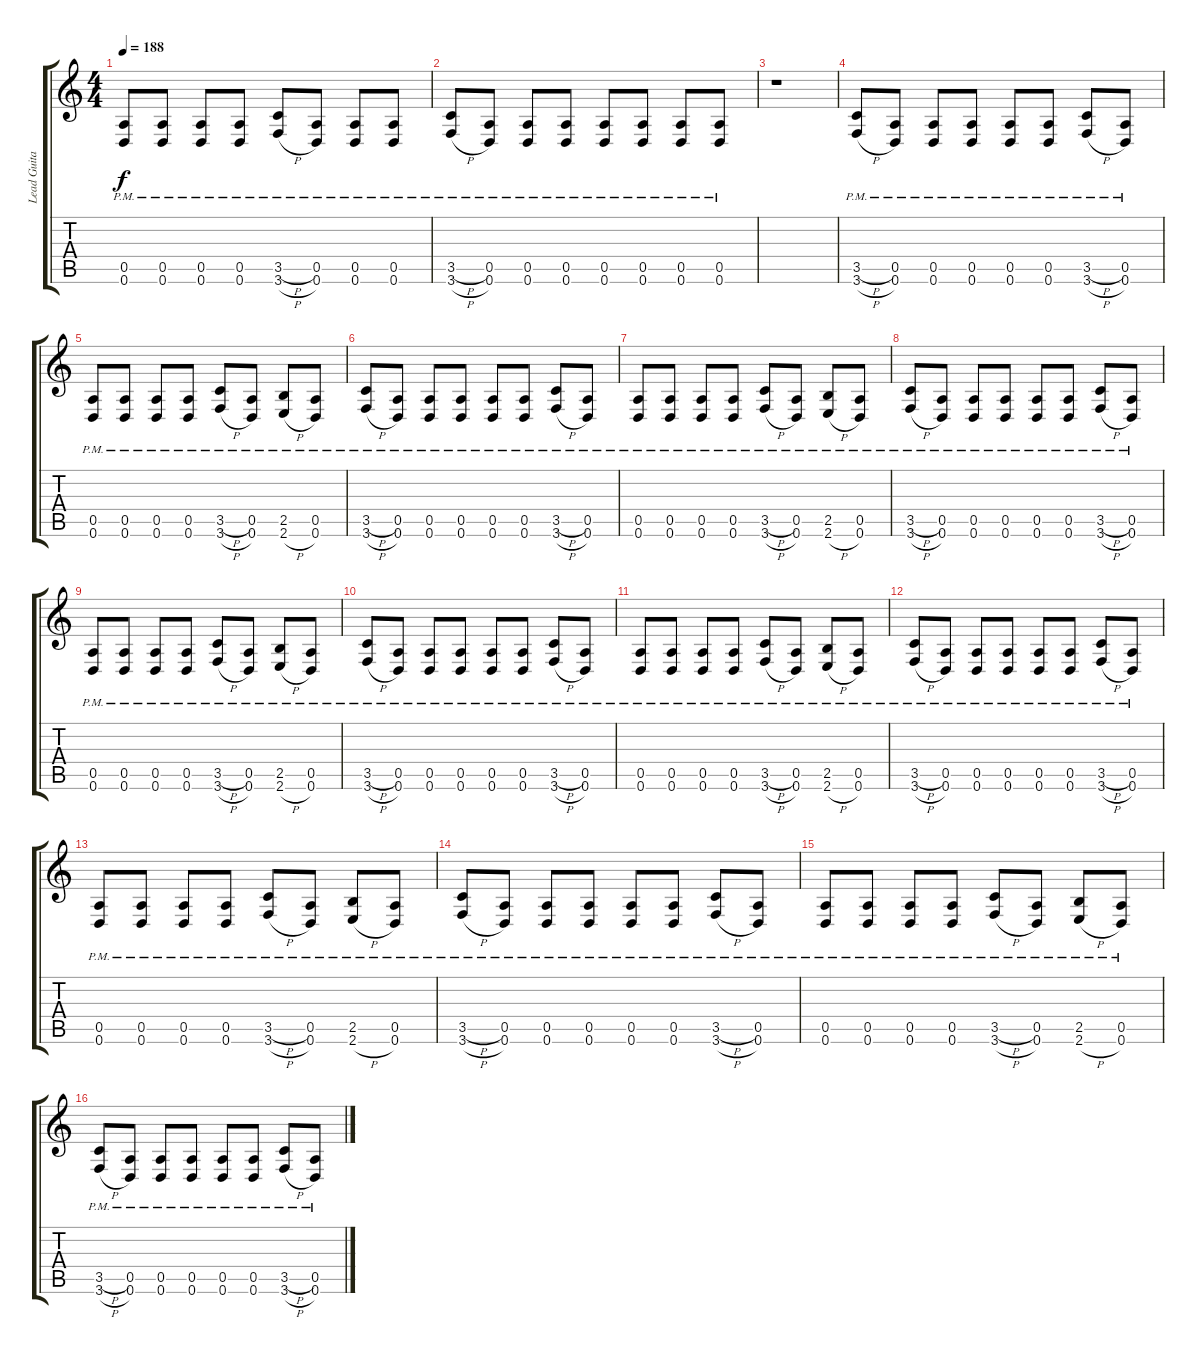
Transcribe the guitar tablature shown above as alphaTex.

\track ("Lead Guitar" "Lead Guita") {instrument distortionguitar}
\staff {score tabs}
\tuning (E4 B3 G3 D3 A2 D2) {hide}
\ts (4 4)
\tempo 188
\clef g2
\ks c
(0.5{pm} 0.6{pm}).8{dy f} (0.5{pm} 0.6{pm}).8 (0.5{pm} 0.6{pm}).8 (0.5{pm} 0.6{pm}).8 (3.5{h pm} 3.6{h pm}).8 (0.5{pm} 0.6{pm}).8 (0.5{pm} 0.6{pm}).8 (0.5{pm} 0.6{pm}).8 |
(3.5{h pm} 3.6{h pm}).8 (0.5{pm} 0.6{pm}).8 (0.5{pm} 0.6{pm}).8 (0.5{pm} 0.6{pm}).8 (0.5{pm} 0.6{pm}).8 (0.5{pm} 0.6{pm}).8 (0.5 0.6{pm}).8 (0.5 0.6{pm}).8 |
r.1 |
(3.5{h pm} 3.6{h pm}).8 (0.5{pm} 0.6{pm}).8 (0.5{pm} 0.6{pm}).8 (0.5{pm} 0.6{pm}).8 (0.5{pm} 0.6{pm}).8 (0.5{pm} 0.6{pm}).8 (3.5{h pm} 3.6{h pm}).8 (0.5{pm} 0.6{pm}).8 |
(0.5{pm} 0.6{pm}).8 (0.5{pm} 0.6{pm}).8 (0.5{pm} 0.6{pm}).8 (0.5{pm} 0.6{pm}).8 (3.5{h pm} 3.6{h pm}).8 (0.5{pm} 0.6{pm}).8 (2.5{pm} 2.6{h pm}).8 (0.5{pm} 0.6{pm}).8 |
(3.5{h pm} 3.6{h pm}).8 (0.5{pm} 0.6{pm}).8 (0.5{pm} 0.6{pm}).8 (0.5{pm} 0.6{pm}).8 (0.5{pm} 0.6{pm}).8 (0.5{pm} 0.6{pm}).8 (3.5{h pm} 3.6{h pm}).8 (0.5{pm} 0.6{pm}).8 |
(0.5{pm} 0.6{pm}).8 (0.5{pm} 0.6{pm}).8 (0.5{pm} 0.6{pm}).8 (0.5{pm} 0.6{pm}).8 (3.5{h pm} 3.6{h pm}).8 (0.5{pm} 0.6{pm}).8 (2.5{pm} 2.6{h pm}).8 (0.5{pm} 0.6{pm}).8 |
(3.5{h pm} 3.6{h pm}).8 (0.5{pm} 0.6{pm}).8 (0.5{pm} 0.6{pm}).8 (0.5{pm} 0.6{pm}).8 (0.5{pm} 0.6{pm}).8 (0.5{pm} 0.6{pm}).8 (3.5{h pm} 3.6{h pm}).8 (0.5{pm} 0.6{pm}).8 |
(0.5{pm} 0.6{pm}).8 (0.5{pm} 0.6{pm}).8 (0.5{pm} 0.6{pm}).8 (0.5{pm} 0.6{pm}).8 (3.5{h pm} 3.6{h pm}).8 (0.5{pm} 0.6{pm}).8 (2.5{pm} 2.6{h pm}).8 (0.5{pm} 0.6{pm}).8 |
(3.5{h pm} 3.6{h pm}).8 (0.5{pm} 0.6{pm}).8 (0.5{pm} 0.6{pm}).8 (0.5{pm} 0.6{pm}).8 (0.5{pm} 0.6{pm}).8 (0.5{pm} 0.6{pm}).8 (3.5{h pm} 3.6{h pm}).8 (0.5{pm} 0.6{pm}).8 |
(0.5{pm} 0.6{pm}).8 (0.5{pm} 0.6{pm}).8 (0.5{pm} 0.6{pm}).8 (0.5{pm} 0.6{pm}).8 (3.5{h pm} 3.6{h pm}).8 (0.5{pm} 0.6{pm}).8 (2.5{pm} 2.6{h pm}).8 (0.5{pm} 0.6{pm}).8 |
(3.5{h pm} 3.6{h pm}).8 (0.5{pm} 0.6{pm}).8 (0.5{pm} 0.6{pm}).8 (0.5{pm} 0.6{pm}).8 (0.5{pm} 0.6{pm}).8 (0.5{pm} 0.6{pm}).8 (3.5{h pm} 3.6{h pm}).8 (0.5{pm} 0.6{pm}).8 |
(0.5{pm} 0.6{pm}).8 (0.5{pm} 0.6{pm}).8 (0.5{pm} 0.6{pm}).8 (0.5{pm} 0.6{pm}).8 (3.5{h pm} 3.6{h pm}).8 (0.5{pm} 0.6{pm}).8 (2.5{pm} 2.6{h pm}).8 (0.5{pm} 0.6{pm}).8 |
(3.5{h pm} 3.6{h pm}).8 (0.5{pm} 0.6{pm}).8 (0.5{pm} 0.6{pm}).8 (0.5{pm} 0.6{pm}).8 (0.5{pm} 0.6{pm}).8 (0.5{pm} 0.6{pm}).8 (3.5{h pm} 3.6{h pm}).8 (0.5{pm} 0.6{pm}).8 |
(0.5{pm} 0.6{pm}).8 (0.5{pm} 0.6{pm}).8 (0.5{pm} 0.6{pm}).8 (0.5{pm} 0.6{pm}).8 (3.5{h pm} 3.6{h pm}).8 (0.5{pm} 0.6{pm}).8 (2.5{pm} 2.6{h pm}).8 (0.5{pm} 0.6{pm}).8 |
(3.5{h pm} 3.6{h pm}).8 (0.5{pm} 0.6{pm}).8 (0.5{pm} 0.6{pm}).8 (0.5{pm} 0.6{pm}).8 (0.5{pm} 0.6{pm}).8 (0.5{pm} 0.6{pm}).8 (3.5{h pm} 3.6{h pm}).8 (0.5{pm} 0.6{pm}).8
